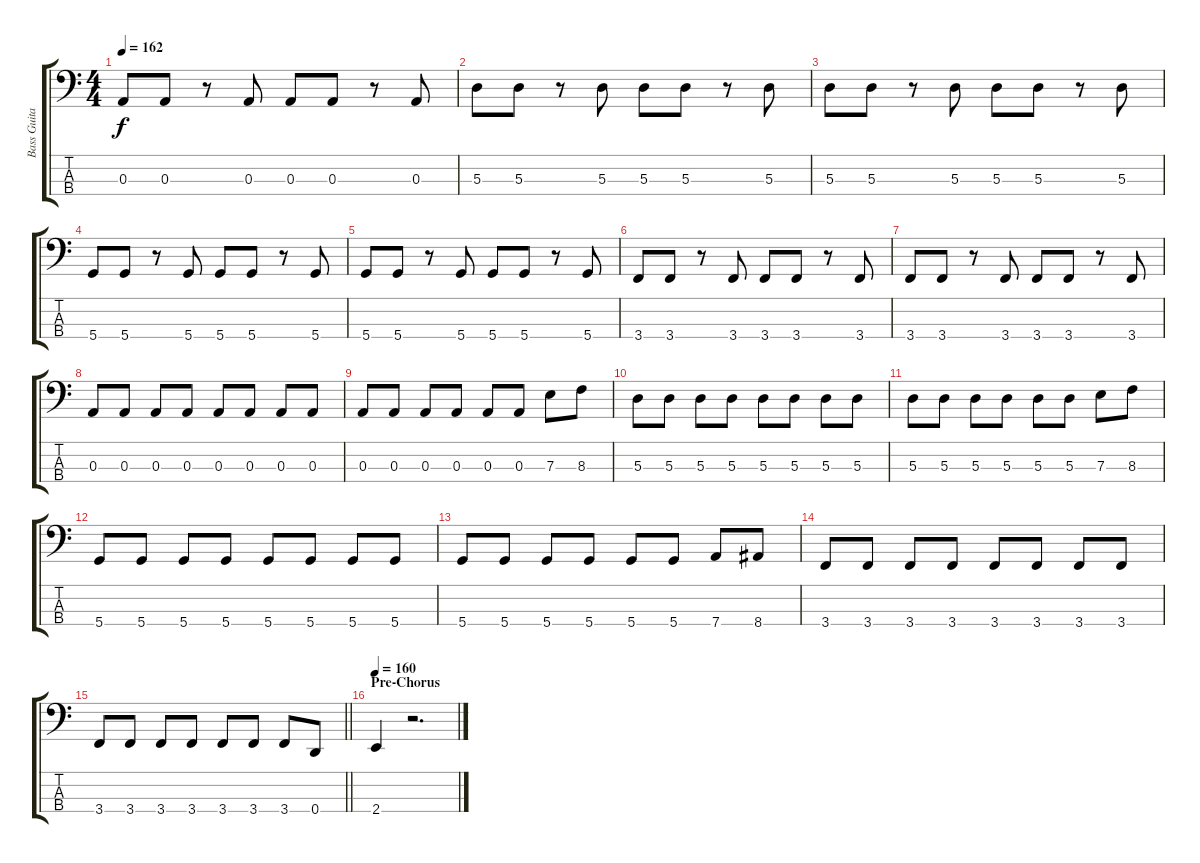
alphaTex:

\track ("Bass Guitar" "Bass Guita") {instrument electricbassfinger}
\staff {score tabs}
\tuning (G2 D2 A1 D1) {hide}
\ts (4 4)
\tempo 162
\clef f4
\ks c
0.3.8{dy f} 0.3.8 r.8 0.3.8 0.3.8 0.3.8 r.8 0.3.8 |
5.3.8 5.3.8 r.8 5.3.8 5.3.8 5.3.8 r.8 5.3.8 |
5.3.8 5.3.8 r.8 5.3.8 5.3.8 5.3.8 r.8 5.3.8 |
5.4.8 5.4.8 r.8 5.4.8 5.4.8 5.4.8 r.8 5.4.8 |
5.4.8 5.4.8 r.8 5.4.8 5.4.8 5.4.8 r.8 5.4.8 |
3.4.8 3.4.8 r.8 3.4.8 3.4.8 3.4.8 r.8 3.4.8 |
3.4.8 3.4.8 r.8 3.4.8 3.4.8 3.4.8 r.8 3.4.8 |
0.3.8 0.3.8 0.3.8 0.3.8 0.3.8 0.3.8 0.3.8 0.3.8 |
0.3.8 0.3.8 0.3.8 0.3.8 0.3.8 0.3.8 7.3.8 8.3.8 |
5.3.8 5.3.8 5.3.8 5.3.8 5.3.8 5.3.8 5.3.8 5.3.8 |
5.3.8 5.3.8 5.3.8 5.3.8 5.3.8 5.3.8 7.3.8 8.3.8 |
5.4.8 5.4.8 5.4.8 5.4.8 5.4.8 5.4.8 5.4.8 5.4.8 |
5.4.8 5.4.8 5.4.8 5.4.8 5.4.8 5.4.8 7.4.8 8.4.8 |
3.4.8 3.4.8 3.4.8 3.4.8 3.4.8 3.4.8 3.4.8 3.4.8 |
\barLineRight lightlight
3.4.8 3.4.8 3.4.8 3.4.8 3.4.8 3.4.8 3.4.8 0.4.8 |
\section ("" "Pre-Chorus")
\tempo 160
2.4.4 r.2{d}
